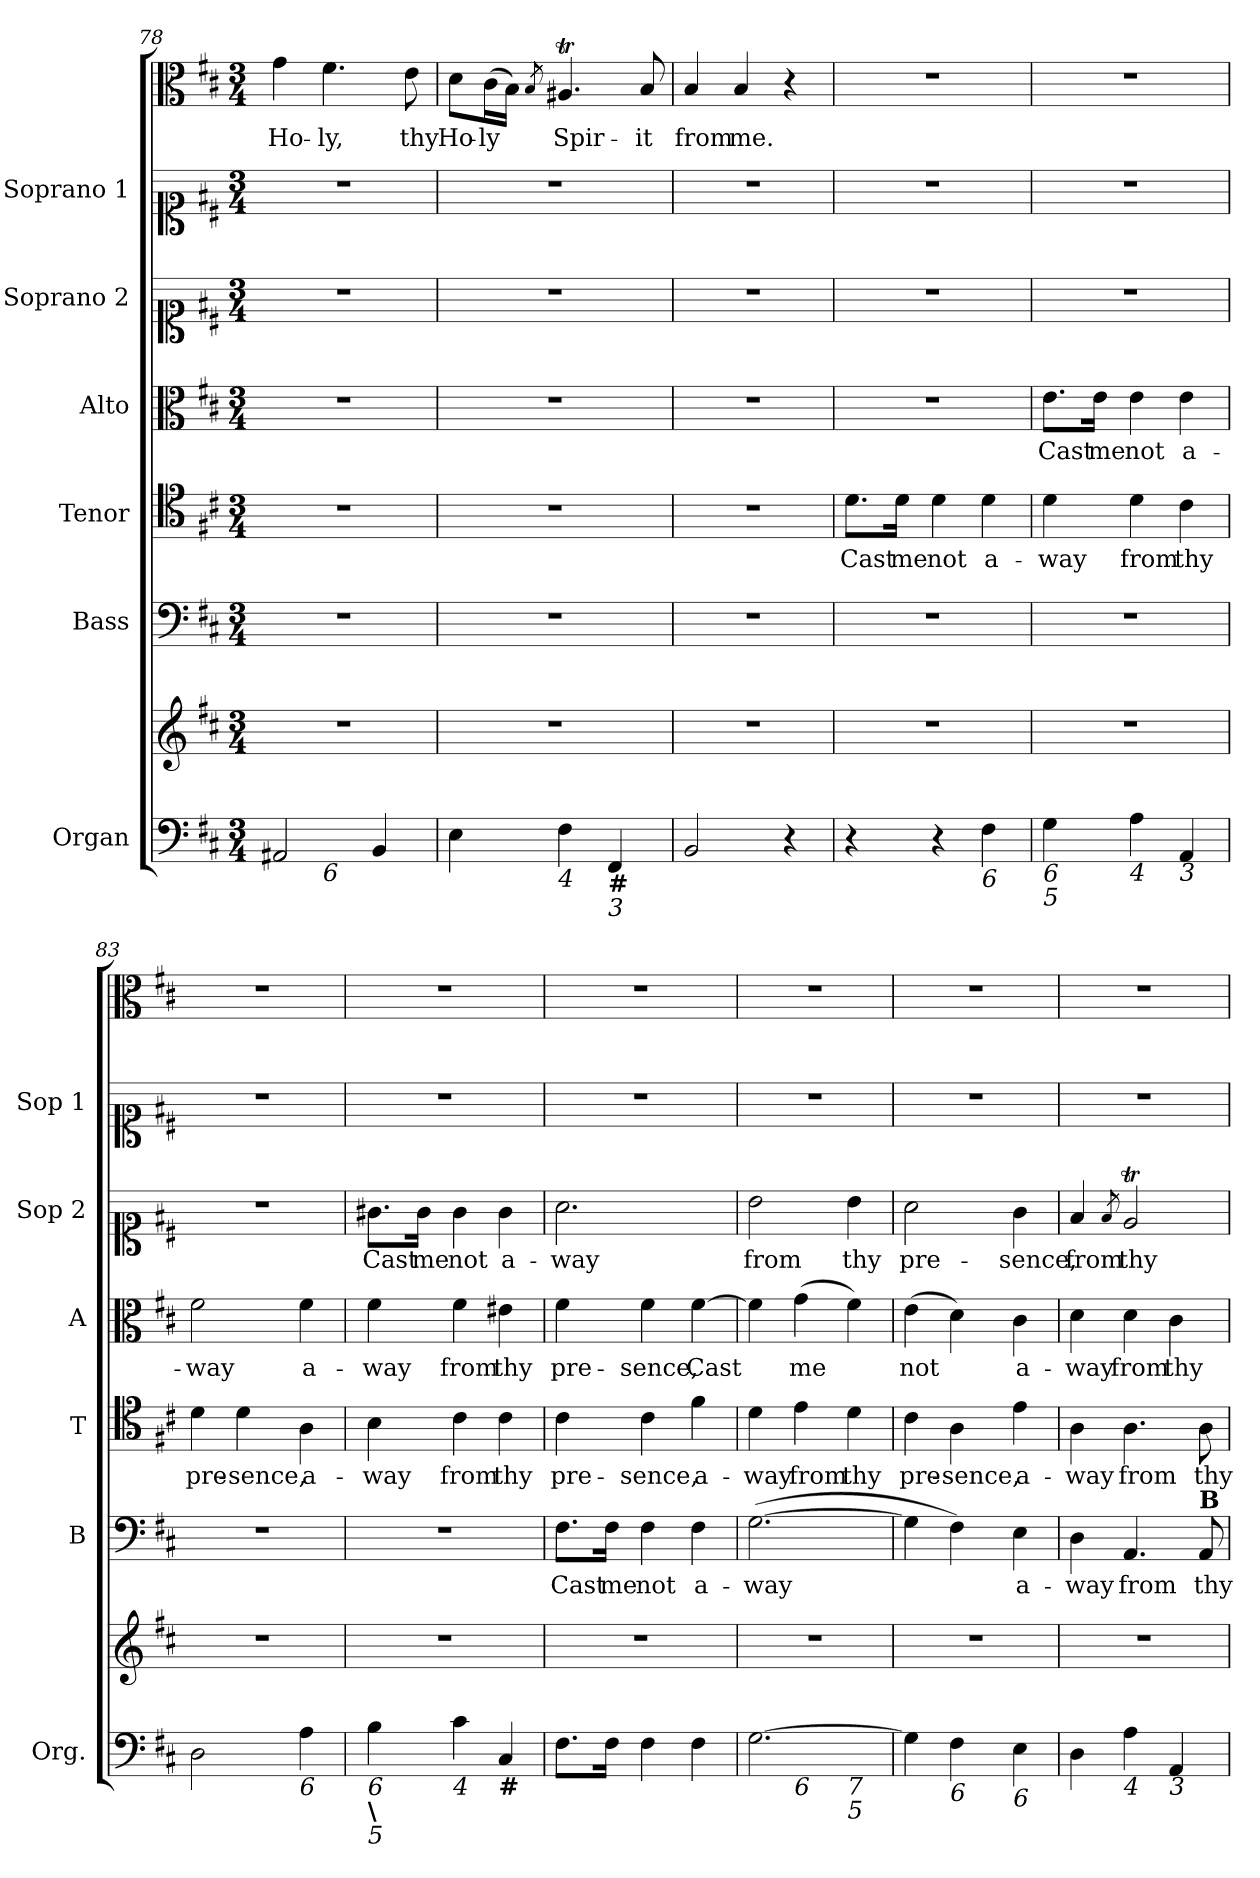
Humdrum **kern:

**kern	**kern	**kern	**text	**kern	**text	**kern	**text	**kern	**text	**kern	**kern	**text
*part7	*part7	*part6	*part6	*part5	*part5	*part4	*part4	*part3	*part3	*part2	*part1	*part1
*staff8	*staff7	*staff6	*staff6	*staff5	*staff5	*staff4	*staff4	*staff3	*staff3	*staff2	*staff1	*staff1
*I"Organ	*	*I"Bass	*	*I"Tenor	*	*I"Alto	*	*I"Soprano 2	*	*I"Soprano 1	*	*
*I'Org.	*	*I'B	*	*I'T	*	*I'A	*	*I'Sop 2	*	*I'Sop 1	*	*
*clefF4	*clefG2	*clefF4	*	*clefC4	*	*clefC3	*	*clefC1	*	*clefC1	*clefC3	*
*k[f#c#]	*k[f#c#]	*k[f#c#]	*	*k[f#c#]	*	*k[f#c#]	*	*k[f#c#]	*	*k[f#c#]	*k[f#c#]	*
*b:	*b:	*b:	*	*b:	*	*b:	*	*b:	*	*b:	*b:	*
*M3/4	*M3/4	*M3/4	*	*M3/4	*	*M3/4	*	*M3/4	*	*M3/4	*M3/4	*
=78	=78	=78	=78	=78	=78	=78	=78	=78	=78	=78	=78	=78
!LO:TX:b:i:t=7	!	!	!	!	!	!	!	!	!	!	!	!
!	!	!	!	!	!	!	!	!	!	!	!	!LO:LY:b
*^	*	*	*	*	*	*	*	*	*	*	*	*
2AA#X/	4ryy	2.r	2.r	.	2.r	.	2.r	.	2.r	.	2.r	4g\	Ho-
!	!LO:TX:b:i:t=6	!	!	!	!	!	!	!	!	!	!	!	!
!	!	!	!	!	!	!	!	!	!	!	!	!	!LO:LY:b
.	2ryy	.	.	.	.	.	.	.	.	.	.	4.f#\	-ly,
4BB/	.	.	.	.	.	.	.	.	.	.	.	.	.
!	!	!	!	!	!	!	!	!	!	!	!	!	!LO:LY:b
.	.	.	.	.	.	.	.	.	.	.	.	8e\	thy
=79	=79	=79	=79	=79	=79	=79	=79	=79	=79	=79	=79	=79	=79
!LO:TX:b:i:t=7	!	!	!	!	!	!	!	!	!	!	!	!	!
!	!	!	!	!	!	!	!	!	!	!	!	!	!LO:LY:b
*v	*v	*	*	*	*	*	*	*	*	*	*	*	*
4E\	2.r	2.r	.	2.r	.	2.r	.	2.r	.	2.r	8d\L	Ho-
!	!	!	!	!	!	!	!	!	!	!	!	!LO:LY:b
.	.	.	.	.	.	.	.	.	.	.	(>16c#\L	-ly
.	.	.	.	.	.	.	.	.	.	.	16B\JJ)	.
.	.	.	.	.	.	.	.	.	.	.	8qB/	.
!LO:TX:b:i:t=4	!	!	!	!	!	!	!	!	!	!	!	!
!	!	!	!	!	!	!	!	!	!	!	!	!LO:LY:b
4F#\	.	.	.	.	.	.	.	.	.	.	4.A#Xt/	Spir-
!LO:TX:b:B:t=#	!	!	!	!	!	!	!	!	!	!	!	!
!LO:TX:b:i:t=3	!	!	!	!	!	!	!	!	!	!	!	!
4FF#/	.	.	.	.	.	.	.	.	.	.	.	.
!	!	!	!	!	!	!	!	!	!	!	!	!LO:LY:b
.	.	.	.	.	.	.	.	.	.	.	8B/	-it
=80	=80	=80	=80	=80	=80	=80	=80	=80	=80	=80	=80	=80
!	!	!	!	!	!	!	!	!	!	!	!	!LO:LY:b
2BB/	2.r	2.r	.	2.r	.	2.r	.	2.r	.	2.r	4B/	from
!	!	!	!	!	!	!	!	!	!	!	!	!LO:LY:b
.	.	.	.	.	.	.	.	.	.	.	4B/	me.
4r	.	.	.	.	.	.	.	.	.	.	4r	.
=81	=81	=81	=81	=81	=81	=81	=81	=81	=81	=81	=81	=81
!	!	!	!	!	!LO:LY:b	!	!	!	!	!	!	!
4r	2.r	2.r	.	8.d\L	Cast	2.r	.	2.r	.	2.r	2.r	.
!	!	!	!	!	!LO:LY:b	!	!	!	!	!	!	!
.	.	.	.	16d\Jk	me	.	.	.	.	.	.	.
!	!	!	!	!	!LO:LY:b	!	!	!	!	!	!	!
4r	.	.	.	4d\	not	.	.	.	.	.	.	.
!LO:TX:b:i:t=6	!	!	!	!	!	!	!	!	!	!	!	!
!	!	!	!	!	!LO:LY:b	!	!	!	!	!	!	!
4F#\	.	.	.	4d\	a-	.	.	.	.	.	.	.
=82	=82	=82	=82	=82	=82	=82	=82	=82	=82	=82	=82	=82
!LO:TX:b:i:t=6	!	!	!	!	!	!	!	!	!	!	!	!
!LO:TX:b:i:t=5	!	!	!	!	!	!	!	!	!	!	!	!
!	!	!	!	!	!LO:LY:b	!	!LO:LY:b	!	!	!	!	!
4G\	2.r	2.r	.	4d\	-way	8.e\L	Cast	2.r	.	2.r	2.r	.
!	!	!	!	!	!	!	!LO:LY:b	!	!	!	!	!
.	.	.	.	.	.	16e\Jk	me	.	.	.	.	.
!LO:TX:b:i:t=4	!	!	!	!	!	!	!	!	!	!	!	!
!	!	!	!	!	!LO:LY:b	!	!LO:LY:b	!	!	!	!	!
4A\	.	.	.	4d\	from	4e\	not	.	.	.	.	.
!LO:TX:b:i:t=3	!	!	!	!	!	!	!	!	!	!	!	!
!	!	!	!	!	!LO:LY:b	!	!LO:LY:b	!	!	!	!	!
4AA/	.	.	.	4c#\	thy	4e\	a-	.	.	.	.	.
=83	=83	=83	=83	=83	=83	=83	=83	=83	=83	=83	=83	=83
!	!	!	!	!	!LO:LY:b	!	!LO:LY:b	!	!	!	!	!
2D\	2.r	2.r	.	4d\	pre-	2f#\	-way	2.r	.	2.r	2.r	.
!	!	!	!	!	!LO:LY:b	!	!	!	!	!	!	!
.	.	.	.	4d\	-sence,	.	.	.	.	.	.	.
!LO:TX:b:i:t=6	!	!	!	!	!	!	!	!	!	!	!	!
!	!	!	!	!	!LO:LY:b	!	!LO:LY:b	!	!	!	!	!
4A\	.	.	.	4A\	a-	4f#\	a-	.	.	.	.	.
!!LO:PB:g=z
=84	=84	=84	=84	=84	=84	=84	=84	=84	=84	=84	=84	=84
!LO:TX:b:i:t=6	!	!	!	!	!	!	!	!	!	!	!	!
!LO:TX:b:B:t=\	!	!	!	!	!	!	!	!	!	!	!	!
!LO:TX:b:i:t=5	!	!	!	!	!	!	!	!	!	!	!	!
!	!	!	!	!	!LO:LY:b	!	!LO:LY:b	!	!LO:LY:b	!	!	!
4B\	2.r	2.r	.	4B\	-way	4f#\	-way	8.g#X\L	Cast	2.r	2.r	.
!	!	!	!	!	!	!	!	!	!LO:LY:b	!	!	!
.	.	.	.	.	.	.	.	16g#\Jk	me	.	.	.
!LO:TX:b:i:t=4	!	!	!	!	!	!	!	!	!	!	!	!
!	!	!	!	!	!LO:LY:b	!	!LO:LY:b	!	!LO:LY:b	!	!	!
4c#\	.	.	.	4c#\	from	4f#\	from	4g#\	not	.	.	.
!LO:TX:b:B:t=#	!	!	!	!	!	!	!	!	!	!	!	!
!	!	!	!	!	!LO:LY:b	!	!LO:LY:b	!	!LO:LY:b	!	!	!
4C#/	.	.	.	4c#\	thy	4e#X\	thy	4g#\	a-	.	.	.
=85	=85	=85	=85	=85	=85	=85	=85	=85	=85	=85	=85	=85
!	!	!	!LO:LY:b	!	!LO:LY:b	!	!LO:LY:b	!	!LO:LY:b	!	!	!
8.F#\L	2.r	8.F#\L	Cast	4c#\	pre-	4f#\	pre-	2.a\	-way	2.r	2.r	.
!	!	!	!LO:LY:b	!	!	!	!	!	!	!	!	!
16F#\Jk	.	16F#\Jk	me	.	.	.	.	.	.	.	.	.
!	!	!	!LO:LY:b	!	!LO:LY:b	!	!LO:LY:b	!	!	!	!	!
4F#\	.	4F#\	not	4c#\	-sence,	4f#\	-sence,	.	.	.	.	.
!	!	!	!LO:LY:b	!	!LO:LY:b	!	!LO:LY:b	!	!	!	!	!
4F#\	.	4F#\	a-	4f#\	a-	[4f#\	Cast	.	.	.	.	.
=86	=86	=86	=86	=86	=86	=86	=86	=86	=86	=86	=86	=86
!LO:TX:b:i:t=7	!	!	!	!	!	!	!	!	!	!	!	!
!	!	!	!LO:LY:b	!	!LO:LY:b	!	!	!	!LO:LY:b	!	!	!
*^	*	*	*	*	*	*	*	*	*	*	*	*
*	*^	*	*	*	*	*	*	*	*	*	*	*	*
[2.G\	4ryy	2ryy	2.r	(>[2.G\	-way	4d\	-way	4f#\]	.	2b\	from	2.r	2.r	.
!	!LO:TX:b:i:t=6	!	!	!	!	!	!	!	!	!	!	!	!	!
!	!	!	!	!	!	!	!LO:LY:b	!	!LO:LY:b	!	!	!	!	!
.	2ryy	.	.	.	.	4e\	from	(>4g\	me	.	.	.	.	.
!	!	!LO:TX:b:i:t=7	!	!	!	!	!	!	!	!	!	!	!	!
!	!	!LO:TX:b:i:t=5	!	!	!	!	!	!	!	!	!	!	!	!
!	!	!	!	!	!	!	!LO:LY:b	!	!	!	!LO:LY:b	!	!	!
.	.	4ryy	.	.	.	4d\	thy	4f#\)	.	4b\	thy	.	.	.
=87	=87	=87	=87	=87	=87	=87	=87	=87	=87	=87	=87	=87	=87	=87
!LO:TX:b:i:t=2	!	!	!	!	!	!	!	!	!	!	!	!	!	!
!	!	!	!	!	!	!	!LO:LY:b	!	!LO:LY:b	!	!LO:LY:b	!	!	!
*v	*v	*v	*	*	*	*	*	*	*	*	*	*	*	*
4G\]	2.r	4G\]	.	4c#\	pre-	(>4e\	not	2a\	pre-	2.r	2.r	.
!LO:TX:b:i:t=6	!	!	!	!	!	!	!	!	!	!	!	!
!	!	!	!	!	!LO:LY:b	!	!	!	!	!	!	!
4F#\	.	4F#\)	.	4A\	-sence,	4d\)	.	.	.	.	.	.
!LO:TX:b:i:t=6	!	!	!	!	!	!	!	!	!	!	!	!
!	!	!	!LO:LY:b	!	!LO:LY:b	!	!LO:LY:b	!	!LO:LY:b	!	!	!
4E\	.	4E\	a-	4e\	a-	4c#\	a-	4g\	-sence,	.	.	.
=88	=88	=88	=88	=88	=88	=88	=88	=88	=88	=88	=88	=88
!	!	!	!LO:LY:b	!	!LO:LY:b	!	!LO:LY:b	!	!LO:LY:b	!	!	!
4D\	2.r	4D\	-way	4A\	-way	4d\	-way	4f#/	from	2.r	2.r	.
.	.	.	.	.	.	.	.	8qf#/	.	.	.	.
!LO:TX:b:i:t=4	!	!	!	!	!	!	!	!	!	!	!	!
!	!	!	!LO:LY:b	!	!LO:LY:b	!	!LO:LY:b	!	!LO:LY:b	!	!	!
4A\	.	4.AA/	from	4.A\	from	4d\	from	2eT/	thy	.	.	.
!LO:TX:b:i:t=3	!	!	!	!	!	!	!	!	!	!	!	!
!	!	!	!	!	!	!	!LO:LY:b	!	!	!	!	!
4AA/	.	.	.	.	.	4c#\	thy	.	.	.	.	.
!	!	!LO:TX:a:B:t=B	!	!	!	!	!	!	!	!	!	!
!	!	!	!LO:LY:b	!	!LO:LY:b	!	!	!	!	!	!	!
.	.	8AA/	thy	8A\	thy	.	.	.	.	.	.	.
=	=	=	=	=	=	=	=	=	=	=	=	=
*-	*-	*-	*-	*-	*-	*-	*-	*-	*-	*-	*-	*-
